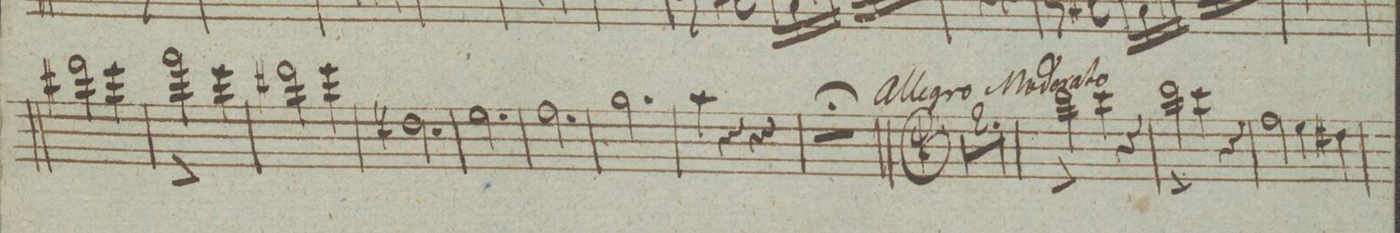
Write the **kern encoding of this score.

**kern	**dynam
*I"Fagoto 2do	*
*clefF4	*
*k[]	*
*M3/4	*
2f#X\	.
4g\	.
=31	=31
2a^<\	.
4g\	.
=32	=32
2f#X\	.
4g\	.
=33	=33
2.Fn\	.
=34	=34
2.G\	.
=35	=35
2.A\	.
=36	=36
2.B\	.
=37	=37
4c\	.
4r	.
4r	.
=38	=38
2.r;	.
==	==
*-	*-
